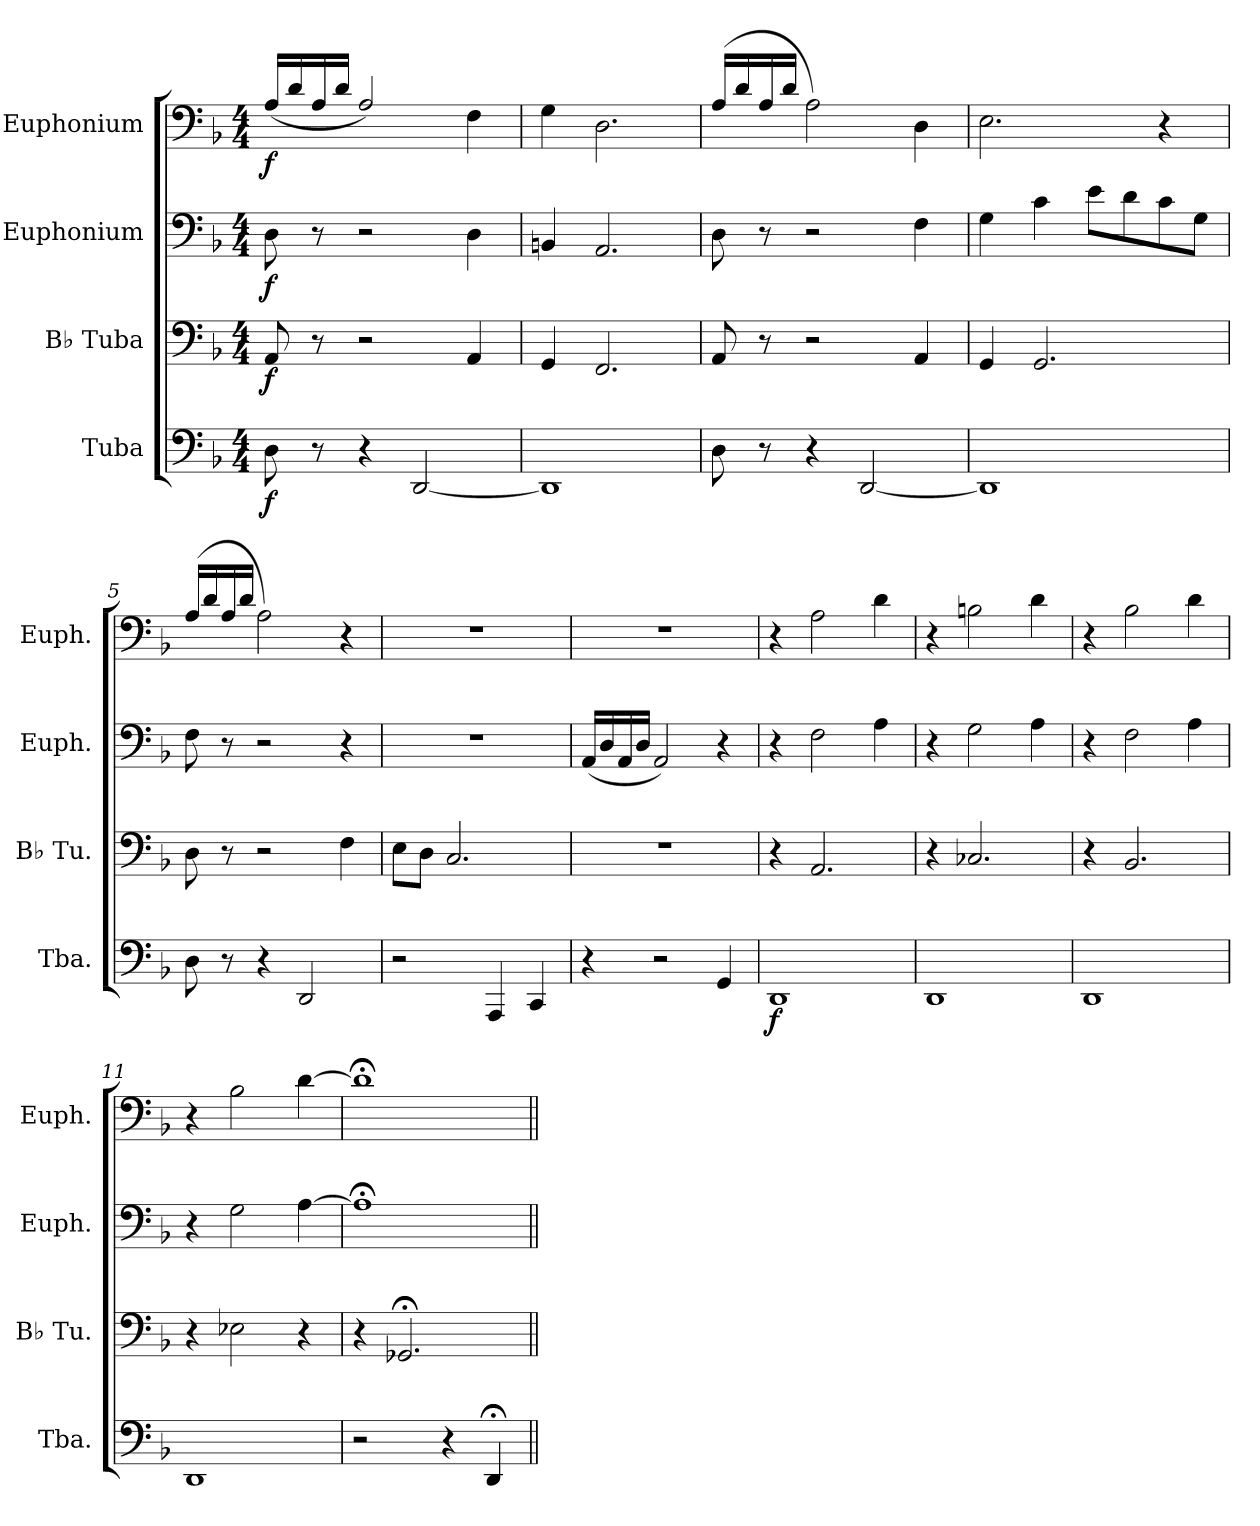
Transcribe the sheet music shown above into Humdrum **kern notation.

**kern	**dynam	**kern	**dynam	**kern	**dynam	**kern	**dynam
*part4	*part4	*part3	*part3	*part2	*part2	*part1	*part1
*staff4	*staff4	*staff3	*staff3	*staff2	*staff2	*staff1	*staff1
*I"Tuba	*	*I"B♭ Tuba	*	*I"Euphonium	*	*I"Euphonium	*
*I'Tba.	*	*I'B♭ Tu.	*	*I'Euph.	*	*I'Euph.	*
*clefF4	*	*clefF4	*	*clefF4	*	*clefF4	*
*k[b-]	*	*k[b-]	*	*k[b-]	*	*k[b-]	*
*M4/4	*	*M4/4	*	*M4/4	*	*M4/4	*
*MM90	*	*MM90	*	*MM90	*	*MM90	*
=1	=1	=1	=1	=1	=1	=1	=1
!	!LO:DY:b	!	!LO:DY:b	!	!LO:DY:b	!	!LO:DY:b
8D\	f	8AA/	f	8D\	f	(16A/LL	f
.	.	.	.	.	.	16d/	.
8r	.	8r	.	8r	.	16A/	.
.	.	.	.	.	.	16d/JJ	.
4r	.	2r	.	2r	.	2A/)	.
[2DD/	.	.	.	.	.	.	.
.	.	4AA/	.	4D\	.	4F\	.
=2	=2	=2	=2	=2	=2	=2	=2
1DD]	.	4GG/	.	4BBn/	.	4G\	.
.	.	2.FF/	.	2.AA/	.	2.D\	.
=3	=3	=3	=3	=3	=3	=3	=3
8D\	.	8AA/	.	8D\	.	(16A/LL	.
.	.	.	.	.	.	16d/	.
8r	.	8r	.	8r	.	16A/	.
.	.	.	.	.	.	16d/JJ	.
4r	.	2r	.	2r	.	2A\)	.
[2DD/	.	.	.	.	.	.	.
.	.	4AA/	.	4F\	.	4D\	.
=4	=4	=4	=4	=4	=4	=4	=4
1DD]	.	4GG/	.	4G\	.	2.E\	.
.	.	2.GG/	.	4c\	.	.	.
.	.	.	.	8e\L	.	.	.
.	.	.	.	8d\	.	.	.
.	.	.	.	8c\	.	4r	.
.	.	.	.	8G\J	.	.	.
=5	=5	=5	=5	=5	=5	=5	=5
8D\	.	8D\	.	8F\	.	(16A/LL	.
.	.	.	.	.	.	16d/	.
8r	.	8r	.	8r	.	16A/	.
.	.	.	.	.	.	16d/JJ	.
4r	.	2r	.	2r	.	2A\)	.
2DD/	.	.	.	.	.	.	.
.	.	4F\	.	4r	.	4r	.
=6	=6	=6	=6	=6	=6	=6	=6
2r	.	8E\L	.	1r	.	1r	.
.	.	8D\J	.	.	.	.	.
.	.	2.C/	.	.	.	.	.
4AAA/	.	.	.	.	.	.	.
4CC/	.	.	.	.	.	.	.
!!LO:LB:g=z
=7	=7	=7	=7	=7	=7	=7	=7
4r	.	1r	.	(16AA/LL	.	1r	.
.	.	.	.	16D/	.	.	.
.	.	.	.	16AA/	.	.	.
.	.	.	.	16D/JJ	.	.	.
2r	.	.	.	2AA/)	.	.	.
4GG/	.	.	.	4r	.	.	.
=8	=8	=8	=8	=8	=8	=8	=8
!	!LO:DY:b	!	!	!	!	!	!
1DD	f	4r	.	4r	.	4r	.
.	.	2.AA/	.	2F\	.	2A\	.
.	.	.	.	4A\	.	4d\	.
=9	=9	=9	=9	=9	=9	=9	=9
1DD	.	4r	.	4r	.	4r	.
.	.	2.C-X/	.	2G\	.	2Bn\	.
.	.	.	.	4A\	.	4d\	.
=10	=10	=10	=10	=10	=10	=10	=10
1DD	.	4r	.	4r	.	4r	.
.	.	2.BB-/	.	2F\	.	2B-\	.
.	.	.	.	4A\	.	4d\	.
=11	=11	=11	=11	=11	=11	=11	=11
1DD	.	4r	.	4r	.	4r	.
.	.	2E-X\	.	2G\	.	2B-\	.
.	.	4r	.	[4A\	.	[4d\	.
=12	=12	=12	=12	=12	=12	=12	=12
*	*	*	*	*	*	*MM70	*
2r	.	4r	.	1A;<Z]	.	1d;<Z]	.
.	.	2.GG-X;<Z/	.	.	.	.	.
4r	.	.	.	.	.	.	.
4DD;<Z/	.	.	.	.	.	.	.
=||	=||	=||	=||	=||	=||	=||	=||
*-	*-	*-	*-	*-	*-	*-	*-
